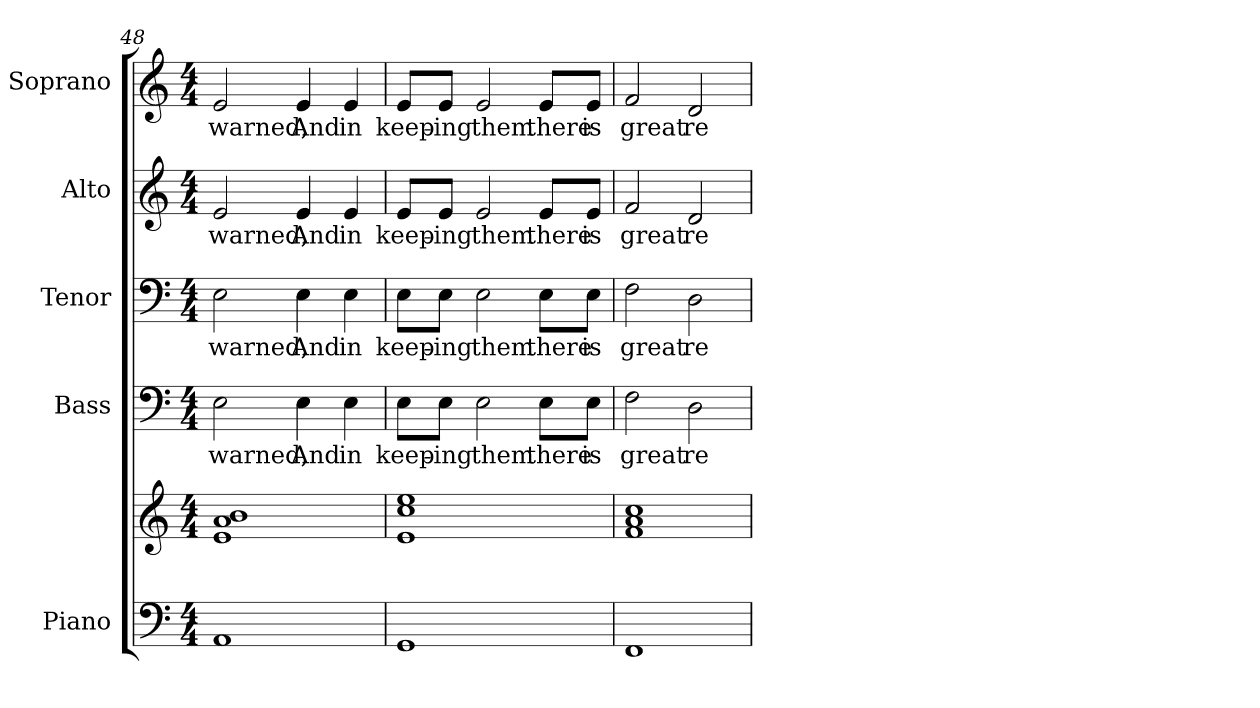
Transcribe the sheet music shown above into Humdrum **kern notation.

**kern	**kern	**kern	**text	**kern	**text	**kern	**text	**kern	**text
*part5	*part5	*part4	*part4	*part3	*part3	*part2	*part2	*part1	*part1
*staff6	*staff5	*staff4	*staff4	*staff3	*staff3	*staff2	*staff2	*staff1	*staff1
*I"Piano	*	*I"Bass	*	*I"Tenor	*	*I"Alto	*	*I"Soprano	*
*I'Pno.	*	*I'B.	*	*I'T.	*	*I'A.	*	*I'S.	*
!!LO:PB:g=z
*clefF4	*clefG2	*clefF4	*	*clefF4	*	*clefG2	*	*clefG2	*
*k[]	*k[]	*k[]	*	*k[]	*	*k[]	*	*k[]	*
*C:	*C:	*C:	*	*C:	*	*C:	*	*C:	*
*M4/4	*M4/4	*M4/4	*	*M4/4	*	*M4/4	*	*M4/4	*
=48	=48	=48	=48	=48	=48	=48	=48	=48	=48
!	!	!	!LO:LY:b:color=#000000	!	!	!	!	!	!
!	!	!	!	!	!LO:LY:b:color=#000000	!	!	!	!
!	!	!	!	!	!	!	!LO:LY:b:color=#000000	!	!
!	!	!	!	!	!	!	!	!	!LO:LY:b:color=#000000
1AAi	1ei 1ai 1bi	2Ei\	warned,	2Ei\	warned,	2ei/	warned,	2ei/	warned,
!	!	!	!LO:LY:b:color=#000000	!	!	!	!	!	!
!	!	!	!	!	!LO:LY:b:color=#000000	!	!	!	!
!	!	!	!	!	!	!	!LO:LY:b:color=#000000	!	!
!	!	!	!	!	!	!	!	!	!LO:LY:b:color=#000000
.	.	4Ei\	And	4Ei\	And	4ei/	And	4ei/	And
!	!	!	!LO:LY:b:color=#000000	!	!	!	!	!	!
!	!	!	!	!	!LO:LY:b:color=#000000	!	!	!	!
!	!	!	!	!	!	!	!LO:LY:b:color=#000000	!	!
!	!	!	!	!	!	!	!	!	!LO:LY:b:color=#000000
.	.	4Ei\	in	4Ei\	in	4ei/	in	4ei/	in
=49	=49	=49	=49	=49	=49	=49	=49	=49	=49
!	!	!	!LO:LY:b:color=#000000	!	!	!	!	!	!
!	!	!	!	!	!LO:LY:b:color=#000000	!	!	!	!
!	!	!	!	!	!	!	!LO:LY:b:color=#000000	!	!
!	!	!	!	!	!	!	!	!	!LO:LY:b:color=#000000
1GGi	1ei 1cci 1eei	8Ei\L	keep-	8Ei\L	keep-	8ei/L	keep-	8ei/L	keep-
!	!	!	!LO:LY:b:color=#000000	!	!	!	!	!	!
!	!	!	!	!	!LO:LY:b:color=#000000	!	!	!	!
!	!	!	!	!	!	!	!LO:LY:b:color=#000000	!	!
!	!	!	!	!	!	!	!	!	!LO:LY:b:color=#000000
.	.	8Ei\J	-ing	8Ei\J	-ing	8ei/J	-ing	8ei/J	-ing
!	!	!	!LO:LY:b:color=#000000	!	!	!	!	!	!
!	!	!	!	!	!LO:LY:b:color=#000000	!	!	!	!
!	!	!	!	!	!	!	!LO:LY:b:color=#000000	!	!
!	!	!	!	!	!	!	!	!	!LO:LY:b:color=#000000
.	.	2Ei\	them	2Ei\	them	2ei/	them	2ei/	them
!	!	!	!LO:LY:b:color=#000000	!	!	!	!	!	!
!	!	!	!	!	!LO:LY:b:color=#000000	!	!	!	!
!	!	!	!	!	!	!	!LO:LY:b:color=#000000	!	!
!	!	!	!	!	!	!	!	!	!LO:LY:b:color=#000000
.	.	8Ei\L	there	8Ei\L	there	8ei/L	there	8ei/L	there
!	!	!	!LO:LY:b:color=#000000	!	!	!	!	!	!
!	!	!	!	!	!LO:LY:b:color=#000000	!	!	!	!
!	!	!	!	!	!	!	!LO:LY:b:color=#000000	!	!
!	!	!	!	!	!	!	!	!	!LO:LY:b:color=#000000
.	.	8Ei\J	is	8Ei\J	is	8ei/J	is	8ei/J	is
!!LO:PB:g=z
=50	=50	=50	=50	=50	=50	=50	=50	=50	=50
!	!	!	!LO:LY:b:color=#000000	!	!	!	!	!	!
!	!	!	!	!	!LO:LY:b:color=#000000	!	!	!	!
!	!	!	!	!	!	!	!LO:LY:b:color=#000000	!	!
!	!	!	!	!	!	!	!	!	!LO:LY:b:color=#000000
1FFi	1fi 1ai 1cci	2Fi\	great	2Fi\	great	2fi/	great	2fi/	great
!	!	!	!LO:LY:b:color=#000000	!	!	!	!	!	!
!	!	!	!	!	!LO:LY:b:color=#000000	!	!	!	!
!	!	!	!	!	!	!	!LO:LY:b:color=#000000	!	!
!	!	!	!	!	!	!	!	!	!LO:LY:b:color=#000000
.	.	2Di\	re-	2Di\	re-	2di/	re-	2di/	re-
=	=	=	=	=	=	=	=	=	=
*-	*-	*-	*-	*-	*-	*-	*-	*-	*-
